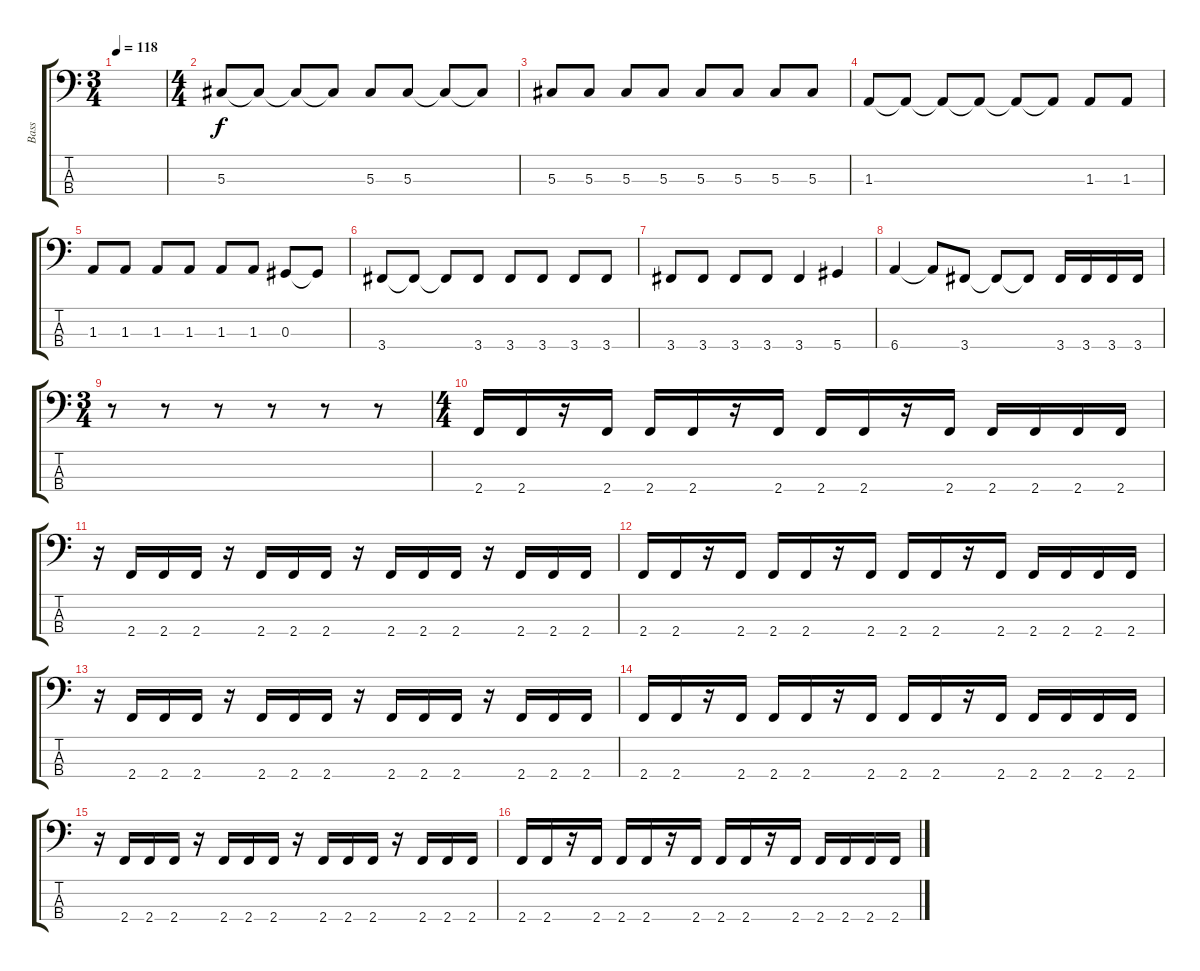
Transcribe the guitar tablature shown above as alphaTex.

\track ("Bass" "Bass") {instrument electricbasspick}
\staff {score tabs}
\tuning (Gb2 Db2 Ab1 Eb1) {hide}
\ts (3 4)
\tempo 118
\clef f4
\ks c
|
\ts (4 4)
5.3.8 5.3{t}.8 5.3{t}.8 5.3{t}.8 5.3.8 5.3.8 5.3{t}.8 5.3{t}.8 |
5.3.8 5.3.8 5.3.8 5.3.8 5.3.8 5.3.8 5.3.8 5.3.8 |
1.3.8 1.3{t}.8 1.3{t}.8 1.3{t}.8 1.3{t}.8 1.3{t}.8 1.3.8 1.3.8 |
1.3.8 1.3.8 1.3.8 1.3.8 1.3.8 1.3.8 0.3.8 0.3{t}.8 |
3.4.8 3.4{t}.8 3.4{t}.8 3.4.8 3.4.8 3.4.8 3.4.8 3.4.8 |
3.4.8 3.4.8 3.4.8 3.4.8 3.4.4 5.4.4 |
6.4.4 6.4{t}.8 3.4.8 3.4{t}.8 3.4{t}.8 3.4.16 3.4.16 3.4.16 3.4.16 |
\ts (3 4)
r.8 r.8 r.8 r.8 r.8 r.8 |
\ts (4 4)
2.4.16 2.4.16 r.16 2.4.16 2.4.16 2.4.16 r.16 2.4.16 2.4.16 2.4.16 r.16 2.4.16 2.4.16 2.4.16 2.4.16 2.4.16 |
r.16 2.4.16 2.4.16 2.4.16 r.16 2.4.16 2.4.16 2.4.16 r.16 2.4.16 2.4.16 2.4.16 r.16 2.4.16 2.4.16 2.4.16 |
2.4.16 2.4.16 r.16 2.4.16 2.4.16 2.4.16 r.16 2.4.16 2.4.16 2.4.16 r.16 2.4.16 2.4.16 2.4.16 2.4.16 2.4.16 |
r.16 2.4.16 2.4.16 2.4.16 r.16 2.4.16 2.4.16 2.4.16 r.16 2.4.16 2.4.16 2.4.16 r.16 2.4.16 2.4.16 2.4.16 |
2.4.16 2.4.16 r.16 2.4.16 2.4.16 2.4.16 r.16 2.4.16 2.4.16 2.4.16 r.16 2.4.16 2.4.16 2.4.16 2.4.16 2.4.16 |
r.16 2.4.16 2.4.16 2.4.16 r.16 2.4.16 2.4.16 2.4.16 r.16 2.4.16 2.4.16 2.4.16 r.16 2.4.16 2.4.16 2.4.16 |
2.4.16 2.4.16 r.16 2.4.16 2.4.16 2.4.16 r.16 2.4.16 2.4.16 2.4.16 r.16 2.4.16 2.4.16 2.4.16 2.4.16 2.4.16
